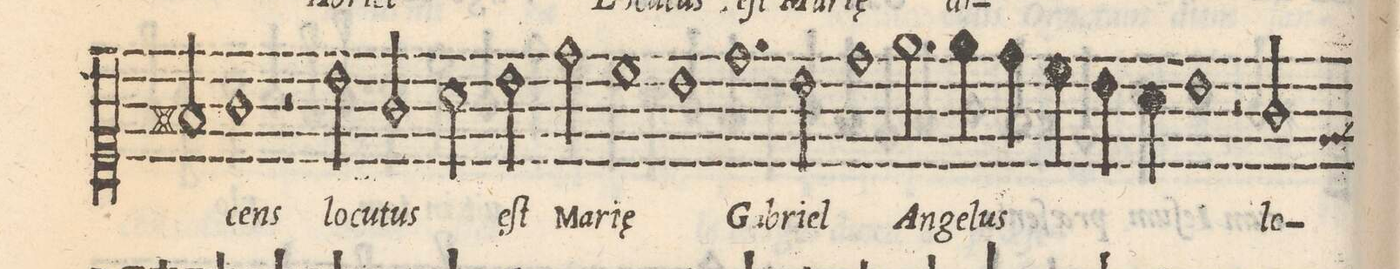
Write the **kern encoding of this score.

**kern	**text
*I"CANTVS	*
*clefC1	*
*k[]	*
*met(C)	*
*M2/1	*
2f#X/	.
=7-	=7-
1g	-cens
2r	.
2b\	lo-
=8-	=8-
2g/	-cu-
2a\	-tus
2b\	eſt
2dd\	Ma-
=9-	=9-
1cc	-ri-
1b	-ę
=10-	=10-
1.dd	Ga-
2b\	-bri-
=11-	=11-
1dd	-el
2.ee\	An-
4ee\	-ge-
=12-	=12-
4dd\	-lus
4cc\	.
4b\	.
4a\	.
1b	.
=13-	=13-
2r	.
2g/	lo-
*custos:e	*
*-	*-
